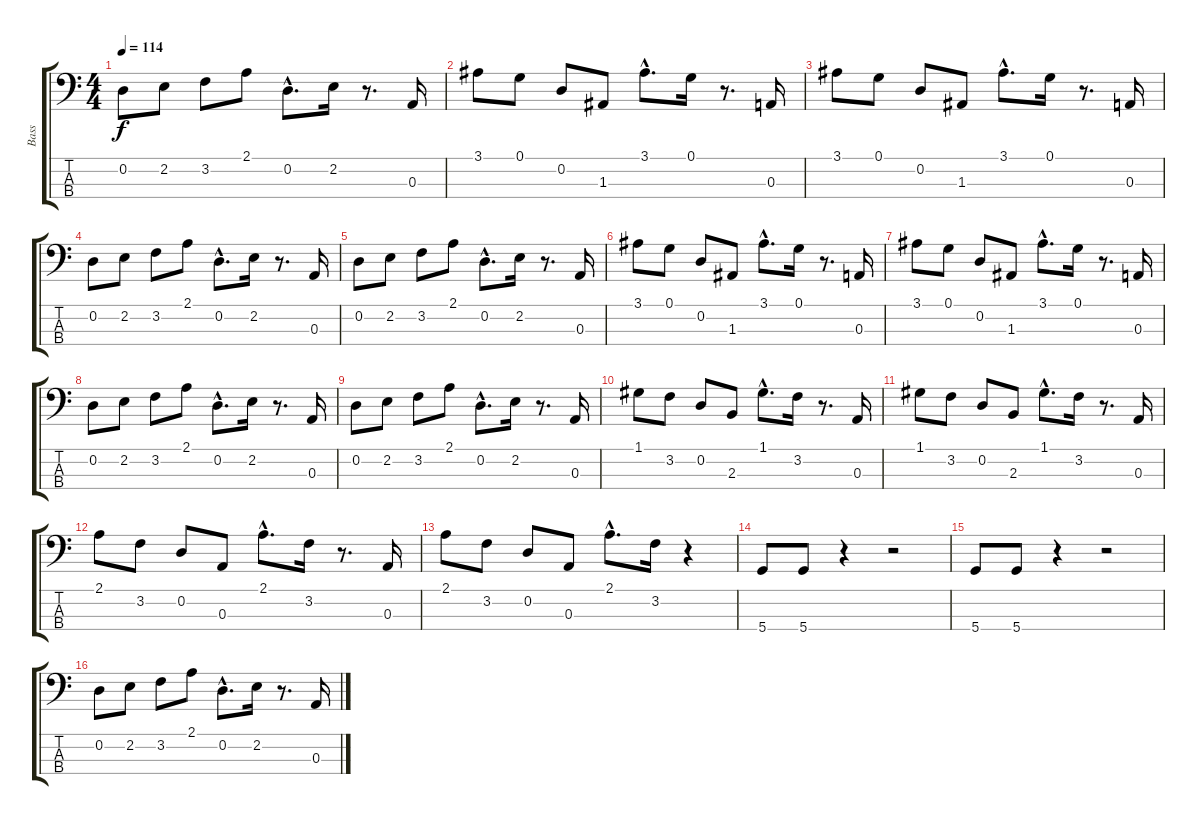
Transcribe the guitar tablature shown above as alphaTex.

\track ("Bass" "Bass") {instrument electricbasspick}
\staff {score tabs}
\tuning (G2 D2 A1 D1) {hide}
\ts (4 4)
\tempo 114
\clef f4
\ks c
0.2.8{dy f} 2.2.8 3.2.8 2.1.8 0.2{hac}.8{d} 2.2.16 r.8{d} 0.3.16 |
3.1.8 0.1.8 0.2.8 1.3.8 3.1{hac}.8{d} 0.1.16 r.8{d} 0.3.16 |
3.1.8 0.1.8 0.2.8 1.3.8 3.1{hac}.8{d} 0.1.16 r.8{d} 0.3.16 |
0.2.8 2.2.8 3.2.8 2.1.8 0.2{hac}.8{d} 2.2.16 r.8{d} 0.3.16 |
0.2.8 2.2.8 3.2.8 2.1.8 0.2{hac}.8{d} 2.2.16 r.8{d} 0.3.16 |
3.1.8 0.1.8 0.2.8 1.3.8 3.1{hac}.8{d} 0.1.16 r.8{d} 0.3.16 |
3.1.8 0.1.8 0.2.8 1.3.8 3.1{hac}.8{d} 0.1.16 r.8{d} 0.3.16 |
0.2.8 2.2.8 3.2.8 2.1.8 0.2{hac}.8{d} 2.2.16 r.8{d} 0.3.16 |
0.2.8 2.2.8 3.2.8 2.1.8 0.2{hac}.8{d} 2.2.16 r.8{d} 0.3.16 |
1.1.8 3.2.8 0.2.8 2.3.8 1.1{hac}.8{d} 3.2.16 r.8{d} 0.3.16 |
1.1.8 3.2.8 0.2.8 2.3.8 1.1{hac}.8{d} 3.2.16 r.8{d} 0.3.16 |
2.1.8 3.2.8 0.2.8 0.3.8 2.1{hac}.8{d} 3.2.16 r.8{d} 0.3.16 |
2.1.8 3.2.8 0.2.8 0.3.8 2.1{hac}.8{d} 3.2.16 r.4 |
5.4.8 5.4.8 r.4 r.2 |
5.4.8 5.4.8 r.4 r.2 |
0.2.8 2.2.8 3.2.8 2.1.8 0.2{hac}.8{d} 2.2.16 r.8{d} 0.3.16
